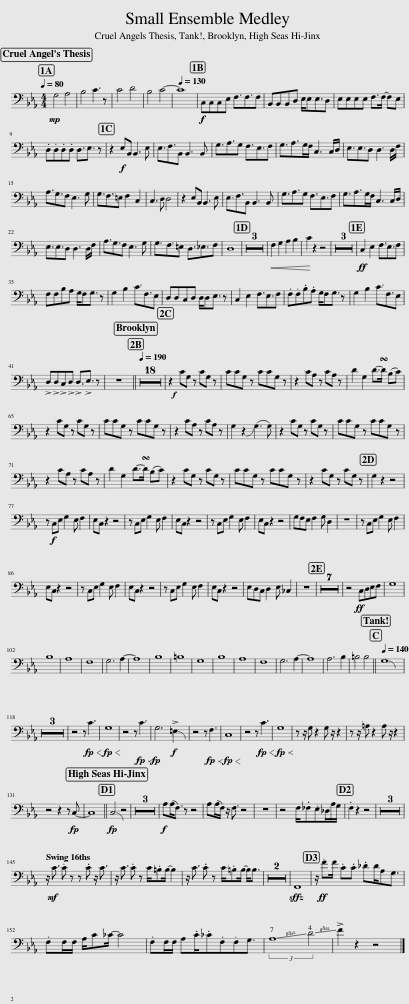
X:1
L:1/8
Q:1/4=80
M:4/4
I:linebreak $
K:Eb
V:1 bass
V:1
!mp! G,4 A,4 | B,4 C3 z | C4 D4 | B,4 C4- |[Q:1/4=130] C8 | %5
!f! C,C,C,E, F,3/2F,3/2F, | B,,B,,B,,D, E,/E,E,3/2D, | E,E,E,E, F,>F,- F,E, |$ .D,.D,.D,.D, D,3/2E,3/2 z | z2!f! E,B,, B,,3 E, | %10
 E,3/2F,3/2B,, B,,3 B,, | G,3/2A,3/2G, F,3/2E,3/2F, | G,3/2A,>G,F,/ C,3 C,/D,/ | E,3/2E,3/2D, D,3 D,/F,/ |$ A,3/2G,3/2F, E,3 G, | %15
 G,3/2F,3/2=E, F,2 C,2 | C,3 D, D,4 | z2 E,B,, B,,3 E, | E,3/2F,3/2B,, B,,3 B,, | G,3/2A,3/2G, F,3/2E,3/2F, | %20
 G,3/2A,>G,F,/ C,3 C,/D,/ |$ E,3/2E,3/2D, D,3 D,/F,/ | A,3/2G,3/2F, E,3 G, | G,3/2F,3/2=E, D,3/2_E,3/2F, | D,8 | %25
 z8 | z8 | z8 |!<(! F,2 G,2 A,2 B,2 | C2!<)!!fff! z2 z4 | %30
 z8 | z8 | z8 |!ff! C,2 E,2 F,3/2E,3/2F, |$ F,F,B,A, G,/F,G,3/2 z | %35
 G,2 B,2 C3/2F,3/2E, | D,D,C,D, D,/D,E,3/2 z | C,2 E,2 F,3/2E,3/2F, | .F,.F,.B,.A, G,/F,G,3/2 z | G,2 B,2 C3/2F,3/2E, |$ %40
 !>!D,!>!D,!>!C,!>!D, !>!D,3/2!>!E,3/2 z |[Q:1/4=120] z8[Q:1/4=110][Q:1/4=100] ||[Q:1/4=190] z8 | z8 | z8 | %45
 z8 | z8 | z8 | z8 | z8 | %50
 z8 | z8 | z8 | z8 | z8 | %55
 z8 | z8 | z8 | z8 | z8 | %60
!f! z2 CG, z CG, z | CCG, z CCG, z | z2 CA, z CA, z | D2 G,2 D->!turn!D (B,C) |$ z2 CG, z CG, z | %65
 CCG, z CCG, z | z2 CA, z CA, z | G,2 z2 (!slide!G,3 G,) | z2 CG, z CG, z | CCG, z CCG, z |$ %70
 z2 CA, z CA, z | D2 G,2 D->!turn!D (B,C) | z2 CG, z CG, z | CCG, z CCG, z | z2 CG, z CG, z | %75
 G,2 z2 z4 |$ z!f! C,E, G,2 E, F,2 | E,C, z2 z4 | z C,E, G,2 E, F,2 | E,C, z2 z4 | %80
 z C,E, G,2 E, F,2 | E,C, z2 z4 | G,F,E, F,2 G, D,2 | z8 | z C,E, G,2 E, F,2 |$ %85
 E,C, z2 z4 | z C,E, G,2 E, F,2 | E,C, z2 z4 | z C,E, G,2 E, F,2 | E,C, z2 z4 | %90
 E,D,C, D,2 E, _C,2 | z8 | z8 | z8 | z8 | %95
 z8 | z8 | z8 | z8 | z4!ff! C,D,E,F, | %100
 G,8 |$ B,8 | A,8 | F,8 | G,6 A,2- | %105
 A,8 | B,8 | =B,8 | G,8 | B,8 | %110
 A,8 | F,8 | G,6 A,2- | A,8 | A,6 B,2 | %115
 =B,4 B,4 ||[Q:1/4=140] G,8 |$ z8 | z8 | z8 | %120
 z4 z!<(! C3!<)! |!<(! G,8!<)! | z4 z!<(! C3!<)! | G,6!f! !>!=E,2 | z4 z!<(! F,3!<)! | %125
!<(! C,8!<)! | z4 z!<(! C3!<)! |!<(! G,8!<)! | z z/ G, z2 G, z/ z2 | z z/ =A, z2 A, z/ z2 |$ %130
 z4 z2 z C,- | C,8 || C,4 z4 | z8 | z8 | %135
 z8 |!f! A,(A,<F,) z z4 | A,(A,/F,/) z/ F,3/2 z4 | z8 | z4 F,/._F,.E,_D,/A,/G,/ | %140
 .F,2 z2 z4 | z8 | z8 | z8 |$ z/!mf! C3/2 .C z z .C z/ C3/2 | %145
 z/ C3/2 .C z C/.=B,B,/- B,2 | z/ C3/2 .C z C/.=B,B,/- B,<B, | z8 | z8 | F,,8 | %150
 z/!ff! .FF/ .C.C ._DD/A,G,3/2 |$ .F,F,/F,/ A,/C_C/- C4 | .F,F,/F,/ A,.C/._C.F,.F,G,3/2 | (3:2:2!-(!A,8 !-(!D4 | !-)!!>!F2 z2 z4 |] %155
